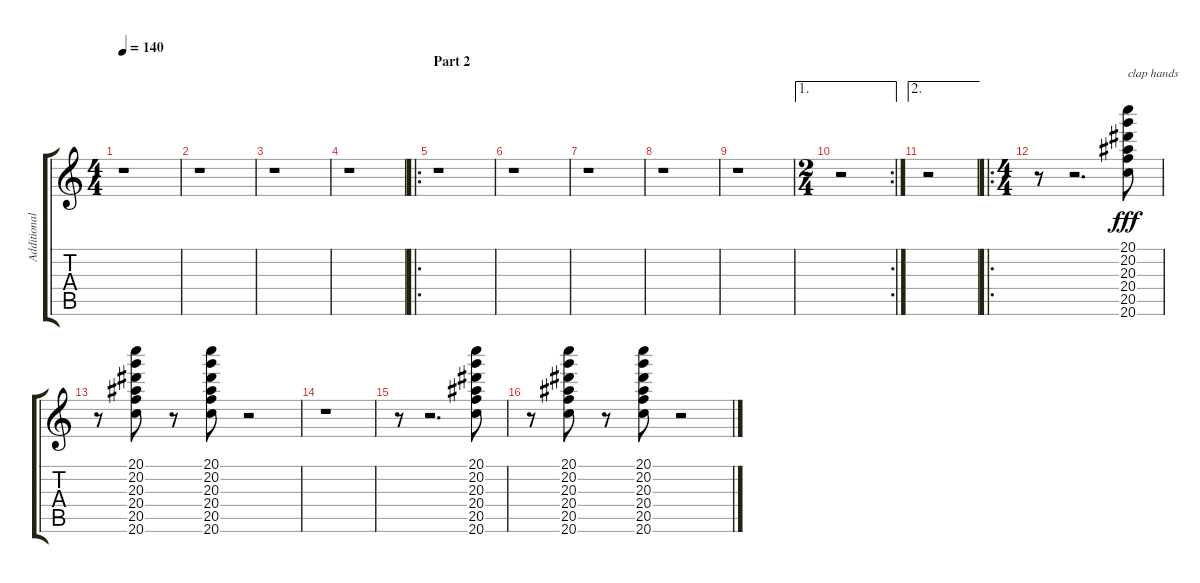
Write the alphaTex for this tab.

\track ("Additional Instruments" "Additional") {instrument distortionguitar}
\staff {score tabs}
\tuning (E4 B3 G3 D3 A2 E2) {hide}
\ts (4 4)
\tempo 140
\clef g2
\ks c
r.1{dy fff} |
r.1 |
r.1 |
r.1 |
\ro
\section ("" "Part 2")
r.1 |
r.1 |
r.1 |
r.1 |
r.1 |
\ae 1
\rc 2
\ts (2 4)
r.2 |
\ae 2
r.2 |
\ro
\ts (4 4)
r.8{volume 16 instrument applause} r.2{d} (20.1 20.2 20.3 20.4 20.5 20.6).8{txt "clap hands"} |
r.8 (20.1 20.2 20.3 20.4 20.5 20.6).8 r.8 (20.1 20.2 20.3 20.4 20.5 20.6).8 r.2 |
r.1 |
r.8{volume 16 instrument applause} r.2{d} (20.1 20.2 20.3 20.4 20.5 20.6).8 |
r.8 (20.1 20.2 20.3 20.4 20.5 20.6).8 r.8 (20.1 20.2 20.3 20.4 20.5 20.6).8 r.2
